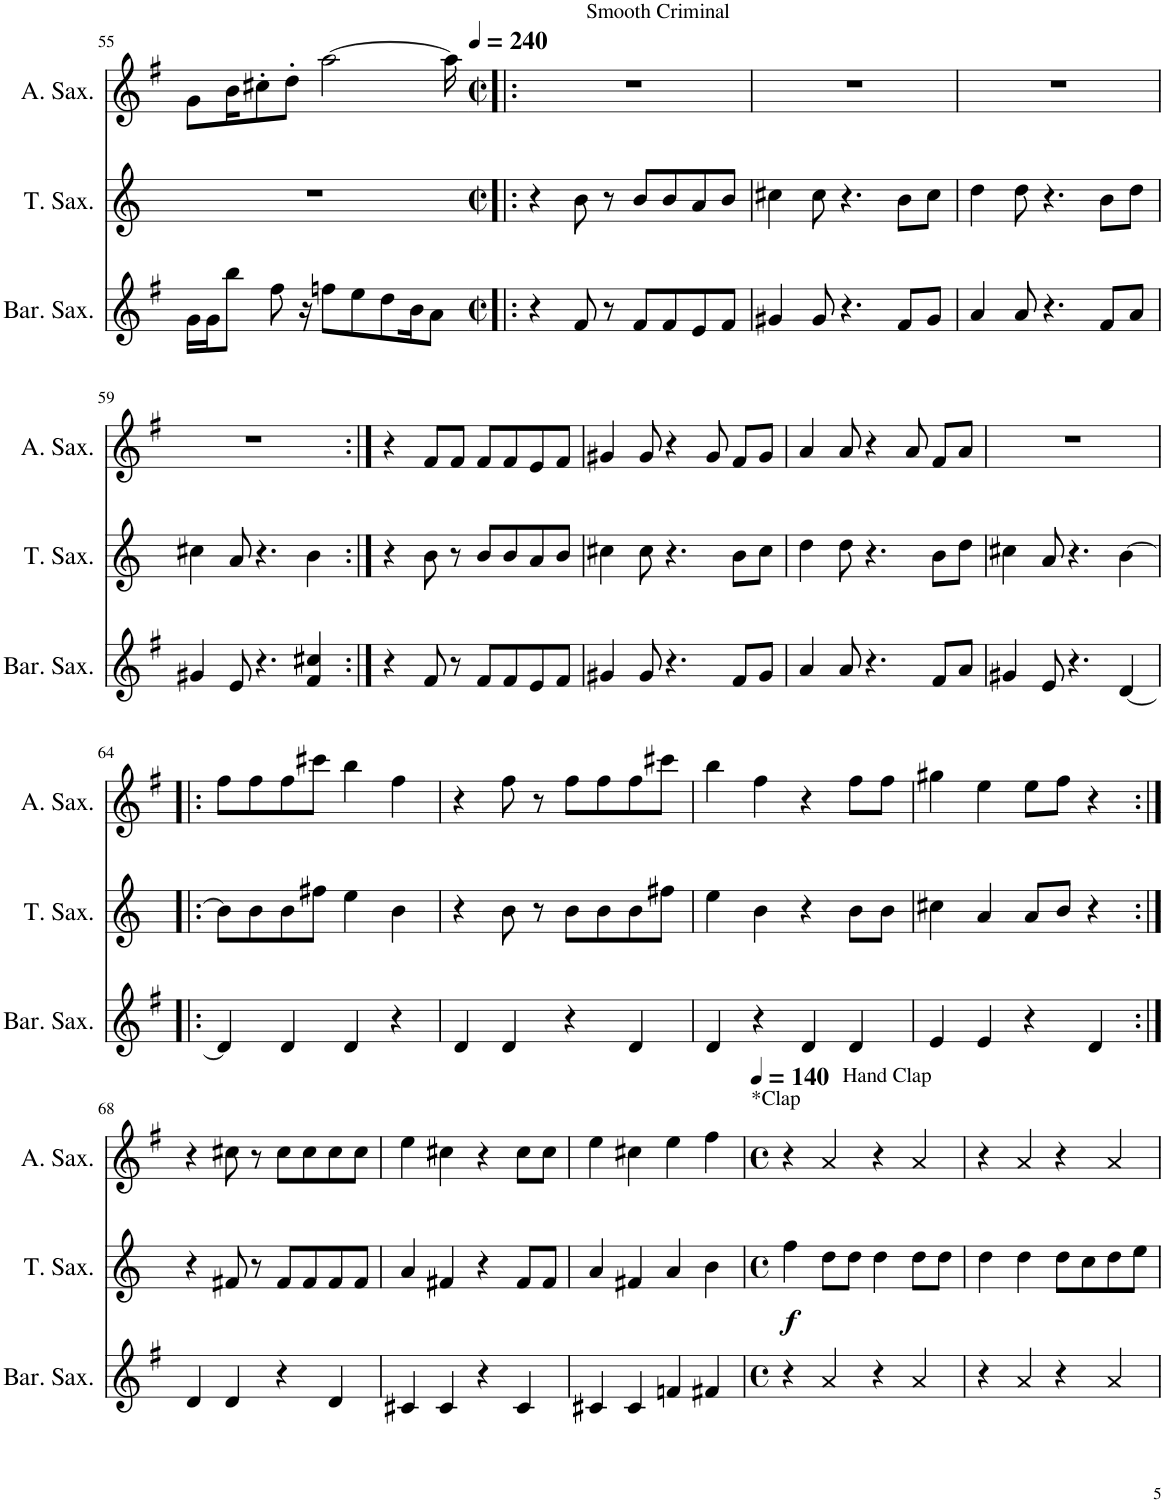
**kern	**kern	**dynam	**kern
*part3	*part2	*part2	*part1
*staff3	*staff2	*staff2	*staff1
*I"Baritone Saxophone	*I"Tenor Saxophone	*	*I"Alto Saxophone
*I'Bar. Sax.	*I'T. Sax.	*	*I'A. Sax.
!!LO:PB:g=z
*clefG2	*clefG2	*	*clefG2
*Trd12c21	*Trd8c14	*	*Trd5c9
*k[f#]	*k[]	*	*k[f#]
*M4/4	*M4/4	*	*M4/4
=55	=55	=55	=55
16g\LL	1r	.	8g\L
16g\J	.	.	.
8bb\J	.	.	16b\K
.	.	.	8cc#X'\
8ff#\	.	.	.
.	.	.	8dd'\J
16r	.	.	.
8ffn\L	.	.	[2aa\
8ee\	.	.	.
8dd\	.	.	.
16b\K	.	.	.
8a\J	.	.	.
.	.	.	16aa\]
=56!|:	=56!|:	=56!|:	=56!|:
*M2/2	*M2/2	*	*M2/2
*met(c|)	*met(c|)	*	*met(c|)
*	*	*	*MM240
!	!	!	!LO:TX:a:t=Smooth Criminal
4r	4r	.	1r
8f#/	8b\	.	.
8r	8r	.	.
8f#/L	8b/L	.	.
8f#/	8b/	.	.
8e/	8a/	.	.
8f#/J	8b/J	.	.
=57	=57	=57	=57
4g#X/	4cc#X\	.	1r
8g#/	8cc#\	.	.
4.r	4.r	.	.
8f#/L	8b\L	.	.
8g#/J	8cc#\J	.	.
=58	=58	=58	=58
4a/	4dd\	.	1r
8a/	8dd\	.	.
4.r	4.r	.	.
8f#/L	8b\L	.	.
8a/J	8dd\J	.	.
!!LO:LB:g=z
=59	=59	=59	=59
4g#X/	4cc#X\	.	1r
8e/	8a/	.	.
4.r	4.r	.	.
4f#/ 4cc#X/	4b\	.	.
=60:|!	=60:|!	=60:|!	=60:|!
4r	4r	.	4r
8f#/	8b\	.	8f#/L
8r	8r	.	8f#/J
8f#/L	8b/L	.	8f#/L
8f#/	8b/	.	8f#/
8e/	8a/	.	8e/
8f#/J	8b/J	.	8f#/J
=61	=61	=61	=61
4g#X/	4cc#X\	.	4g#X/
8g#/	8cc#\	.	8g#/
4.r	4.r	.	4r
.	.	.	8g#/
8f#/L	8b\L	.	8f#/L
8g#/J	8cc#\J	.	8g#/J
=62	=62	=62	=62
4a/	4dd\	.	4a/
8a/	8dd\	.	8a/
4.r	4.r	.	4r
.	.	.	8a/
8f#/L	8b\L	.	8f#/L
8a/J	8dd\J	.	8a/J
=63	=63	=63	=63
4g#X/	4cc#X\	.	1r
8e/	8a/	.	.
4.r	4.r	.	.
[4d/	[4b\	.	.
!!LO:LB:g=z
=64!|:	=64!|:	=64!|:	=64!|:
4d/]	8b\L]	.	8ff#\L
.	8b\	.	8ff#\
4d/	8b\	.	8ff#\
.	8ff#X\J	.	8ccc#X\J
4d/	4ee\	.	4bb\
4r	4b\	.	4ff#\
=65	=65	=65	=65
4d/	4r	.	4r
4d/	8b\	.	8ff#\
.	8r	.	8r
4r	8b\L	.	8ff#\L
.	8b\	.	8ff#\
4d/	8b\	.	8ff#\
.	8ff#X\J	.	8ccc#X\J
=66	=66	=66	=66
4d/	4ee\	.	4bb\
4r	4b\	.	4ff#\
4d/	4r	.	4r
4d/	8b\L	.	8ff#\L
.	8b\J	.	8ff#\J
=67	=67	=67	=67
4e/	4cc#X\	.	4gg#X\
4e/	4a/	.	4ee\
4r	8a/L	.	8ee\L
.	8b/J	.	8ff#\J
4d/	4r	.	4r
!!LO:LB:g=z
=68:|!	=68:|!	=68:|!	=68:|!
4d/	4r	.	4r
4d/	8f#X/	.	8cc#X\
.	8r	.	8r
4r	8f#/L	.	8cc#\L
.	8f#/	.	8cc#\
4d/	8f#/	.	8cc#\
.	8f#/J	.	8cc#\J
=69	=69	=69	=69
4c#X/	4a/	.	4ee\
4c#/	4f#X/	.	4cc#X\
4r	4r	.	4r
4c#/	8f#/L	.	8cc#\L
.	8f#/J	.	8cc#\J
=70	=70	=70	=70
4c#X/	4a/	.	4ee\
4c#/	4f#X/	.	4cc#X\
4fn/	4a/	.	4ee\
4f#X/	4b\	.	4ff#\
=71	=71	=71	=71
*M4/4	*M4/4	*	*M4/4
*met(c)	*met(c)	*	*met(c)
*	*	*	*MM140
!	!	!	!LO:TX:a:t=*Clap
!	!	!LO:DY:b	!
4r	4ff\	f	4r
!	!	!	!LO:TX:a:t=Hand Clap
4a/	8dd\L	.	4a/
.	8dd\J	.	.
4r	4dd\	.	4r
4a/	8dd\L	.	4a/
.	8dd\J	.	.
=72	=72	=72	=72
4r	4dd\	.	4r
4a/	4dd\	.	4a/
4r	8dd\L	.	4r
.	8cc\	.	.
4a/	8dd\	.	4a/
.	8ee\J	.	.
=	=	=	=
*-	*-	*-	*-
